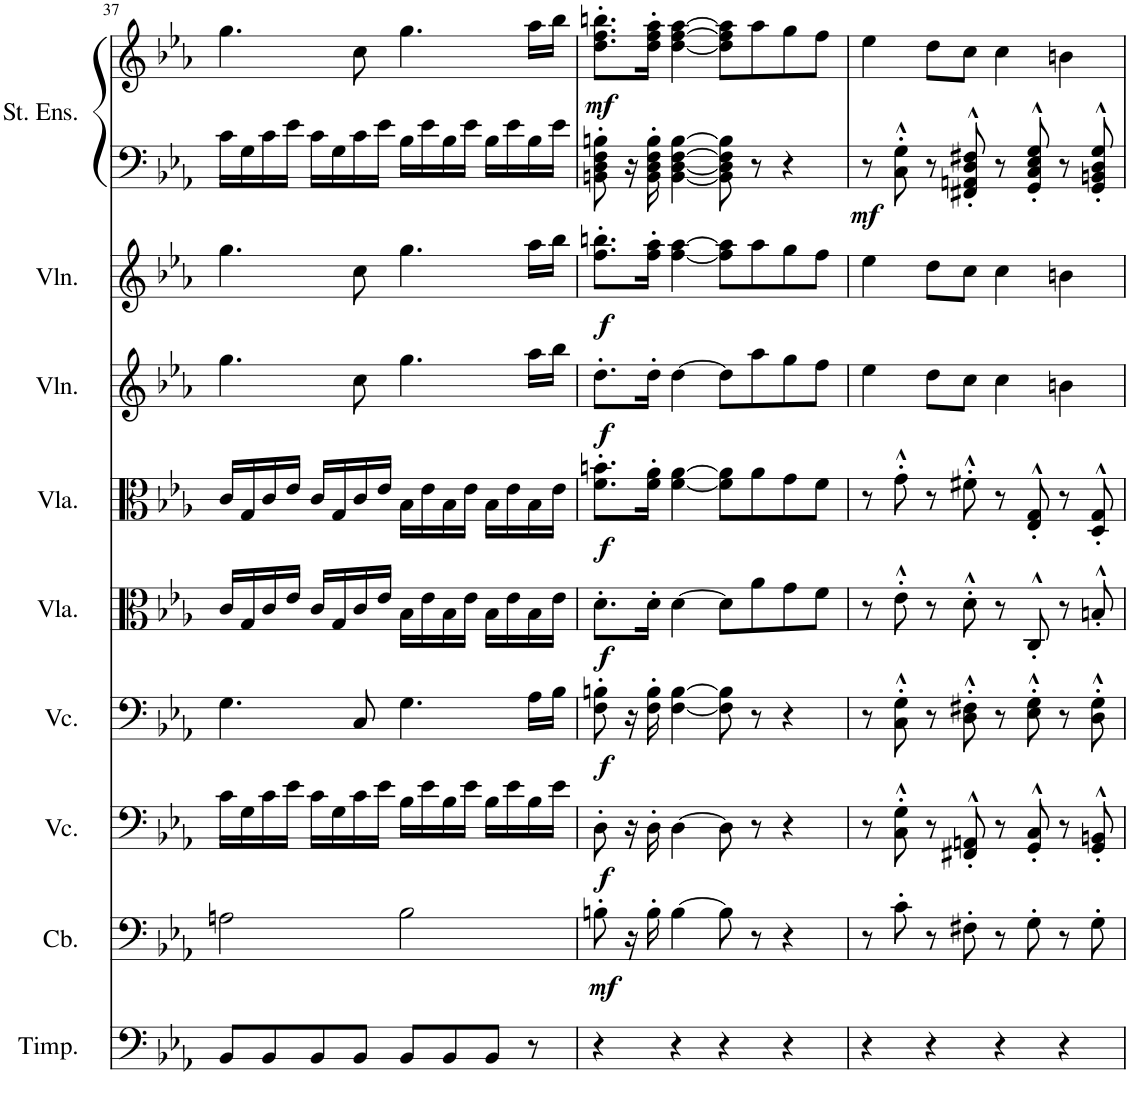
**kern	**kern	**dynam	**kern	**dynam	**kern	**dynam	**kern	**dynam	**kern	**dynam	**kern	**dynam	**kern	**dynam	**kern	**kern	**dynam
*part9	*part8	*part8	*part7	*part7	*part6	*part6	*part5	*part5	*part4	*part4	*part3	*part3	*part2	*part2	*part1	*part1	*part1
*staff10	*staff9	*staff9	*staff8	*staff8	*staff7	*staff7	*staff6	*staff6	*staff5	*staff5	*staff4	*staff4	*staff3	*staff3	*staff2	*staff1	*staff1/2
*I"Timpani	*I"Contrabass	*	*I"Cello 2	*	*I"Cello 1	*	*I"Viola 2	*	*I"Viola	*	*I"Violin 2	*	*I"Violin	*	*I"Strings	*	*
*I'Timp.	*I'Cb.	*	*	*	*	*	*I'Vla.	*	*I'Vla.	*	*I'Vln.	*	*I'Vln.	*	*	*	*
!!LO:PB:g=z
*clefF4	*clefF4	*	*clefF4	*	*clefF4	*	*clefC3	*	*clefC3	*	*clefG2	*	*clefG2	*	*clefF4	*clefG2	*
*	*Trd7c12	*	*	*	*	*	*	*	*	*	*	*	*	*	*	*	*
*k[b-e-a-]	*k[b-e-a-]	*	*k[b-e-a-]	*	*k[b-e-a-]	*	*k[b-e-a-]	*	*k[b-e-a-]	*	*k[b-e-a-]	*	*k[b-e-a-]	*	*k[b-e-a-]	*k[b-e-a-]	*
*M4/4	*M4/4	*	*M4/4	*	*M4/4	*	*M4/4	*	*M4/4	*	*M4/4	*	*M4/4	*	*M4/4	*M4/4	*
=37	=37	=37	=37	=37	=37	=37	=37	=37	=37	=37	=37	=37	=37	=37	=37	=37	=37
8BB-/L	2An\	.	16c\LL	.	4.G\	.	16c/LL	.	16c/LL	.	4.gg\	.	4.gg\	.	16c\LL	4.gg\	.
.	.	.	16G\	.	.	.	16G/	.	16G/	.	.	.	.	.	16G\	.	.
8BB-/	.	.	16c\	.	.	.	16c/	.	16c/	.	.	.	.	.	16c\	.	.
.	.	.	16e-\JJ	.	.	.	16e-/JJ	.	16e-/JJ	.	.	.	.	.	16e-\JJ	.	.
8BB-/	.	.	16c\LL	.	.	.	16c/LL	.	16c/LL	.	.	.	.	.	16c\LL	.	.
.	.	.	16G\	.	.	.	16G/	.	16G/	.	.	.	.	.	16G\	.	.
8BB-/J	.	.	16c\	.	8C/	.	16c/	.	16c/	.	8cc\	.	8cc\	.	16c\	8cc\	.
.	.	.	16e-\JJ	.	.	.	16e-/JJ	.	16e-/JJ	.	.	.	.	.	16e-\JJ	.	.
8BB-/L	2B-\	.	16B-\LL	.	4.G\	.	16B-\LL	.	16B-\LL	.	4.gg\	.	4.gg\	.	16B-\LL	4.gg\	.
.	.	.	16e-\	.	.	.	16e-\	.	16e-\	.	.	.	.	.	16e-\	.	.
8BB-/	.	.	16B-\	.	.	.	16B-\	.	16B-\	.	.	.	.	.	16B-\	.	.
.	.	.	16e-\JJ	.	.	.	16e-\JJ	.	16e-\JJ	.	.	.	.	.	16e-\JJ	.	.
8BB-/J	.	.	16B-\LL	.	.	.	16B-\LL	.	16B-\LL	.	.	.	.	.	16B-\LL	.	.
.	.	.	16e-\	.	.	.	16e-\	.	16e-\	.	.	.	.	.	16e-\	.	.
8r	.	.	16B-\	.	16A-\LL	.	16B-\	.	16B-\	.	16aa-\LL	.	16aa-\LL	.	16B-\	16aa-\LL	.
.	.	.	16e-\JJ	.	16B-\JJ	.	16e-\JJ	.	16e-\JJ	.	16bb-\JJ	.	16bb-\JJ	.	16e-\JJ	16bb-\JJ	.
=38	=38	=38	=38	=38	=38	=38	=38	=38	=38	=38	=38	=38	=38	=38	=38	=38	=38
!	!	!LO:DY:b	!	!LO:DY:b	!	!LO:DY:b	!	!LO:DY:b	!	!LO:DY:b	!	!LO:DY:b	!	!LO:DY:b	!	!	!LO:DY:b
4r	8Bn'\	mf	8D'\	f	8F\' 8Bn\'	f	8.d'\L	f	8.f\' 8.bn\'L	f	8.dd'\L	f	8.ff\' 8.bbn\'L	f	8BBn\' 8D\' 8F\' 8Bn\'	8.dd\' 8.ff\' 8.bbn\'L	mf
.	16r	.	16r	.	16r	.	.	.	.	.	.	.	.	.	16r	.	.
.	16B'\	.	16D'\	.	16F\' 16B\'	.	16d'\Jk	.	16f\' 16a-\'Jk	.	16dd'\Jk	.	16ff\' 16aa-\'Jk	.	16BB\' 16D\' 16F\' 16B\'	16dd\' 16ff\' 16aa-\'Jk	.
4r	[4B\	.	[4D\	.	[4F\ [4B\	.	[4d\	.	[4f\ [4a-\	.	[4dd\	.	[4ff\ [4aa-\	.	[4BB\ [4D\ [4F\ [4B\	[4dd\ [4ff\ [4aa-\	.
4r	8B\]	.	8D\]	.	8F\] 8B\]	.	8d\L]	.	8f\] 8a-\]L	.	8dd\L]	.	8ff\] 8aa-\]L	.	8BB\] 8D\] 8F\] 8B\]	8dd\] 8ff\] 8aa-\]L	.
.	8r	.	8r	.	8r	.	8a-\	.	8a-\	.	8aa-\	.	8aa-\	.	8r	8aa-\	.
4r	4r	.	4r	.	4r	.	8g\	.	8g\	.	8gg\	.	8gg\	.	4r	8gg\	.
.	.	.	.	.	.	.	8f\J	.	8f\J	.	8ff\J	.	8ff\J	.	.	8ff\J	.
=39	=39	=39	=39	=39	=39	=39	=39	=39	=39	=39	=39	=39	=39	=39	=39	=39	=39
!	!	!	!	!	!	!	!	!	!	!	!	!	!	!	!	!	!LO:DY:b=2
4r	8r	.	8r	.	8r	.	8r	.	8r	.	4ee-\	.	4ee-\	.	8r	4ee-\	mf
.	8c'\	.	8C\'^^ 8G\'^^	.	8C\'^^ 8G\'^^	.	8e-'^^\	.	8g'^^\	.	.	.	.	.	8C\'^^ 8G\'^^	.	.
4r	8r	.	8r	.	8r	.	8r	.	8r	.	8dd\L	.	8dd\L	.	8r	8dd\L	.
.	8F#X'\	.	8FF#X/'^^ 8AAn/'^^	.	8D\'^^ 8F#X\'^^	.	8d'^^\	.	8f#X'^^\	.	8cc\J	.	8cc\J	.	8FF#X/'^^ 8AAn/'^^ 8D/'^^ 8F#X/'^^	8cc\J	.
4r	8r	.	8r	.	8r	.	8r	.	8r	.	4cc\	.	4cc\	.	8r	4cc\	.
.	8G'\	.	8GG/'^^ 8C/'^^	.	8E-\'^^ 8G\'^^	.	8C'^^/	.	8E-/'^^ 8G/'^^	.	.	.	.	.	8GG/'^^ 8C/'^^ 8E-/'^^ 8G/'^^	.	.
4r	8r	.	8r	.	8r	.	8r	.	8r	.	4bn\	.	4bn\	.	8r	4bn\	.
.	8G'\	.	8GG/'^^ 8BBn/'^^	.	8D\'^^ 8G\'^^	.	8Bn'^^/	.	8D/'^^ 8G/'^^	.	.	.	.	.	8GG/'^^ 8BBn/'^^ 8D/'^^ 8G/'^^	.	.
=	=	=	=	=	=	=	=	=	=	=	=	=	=	=	=	=	=
*-	*-	*-	*-	*-	*-	*-	*-	*-	*-	*-	*-	*-	*-	*-	*-	*-	*-
